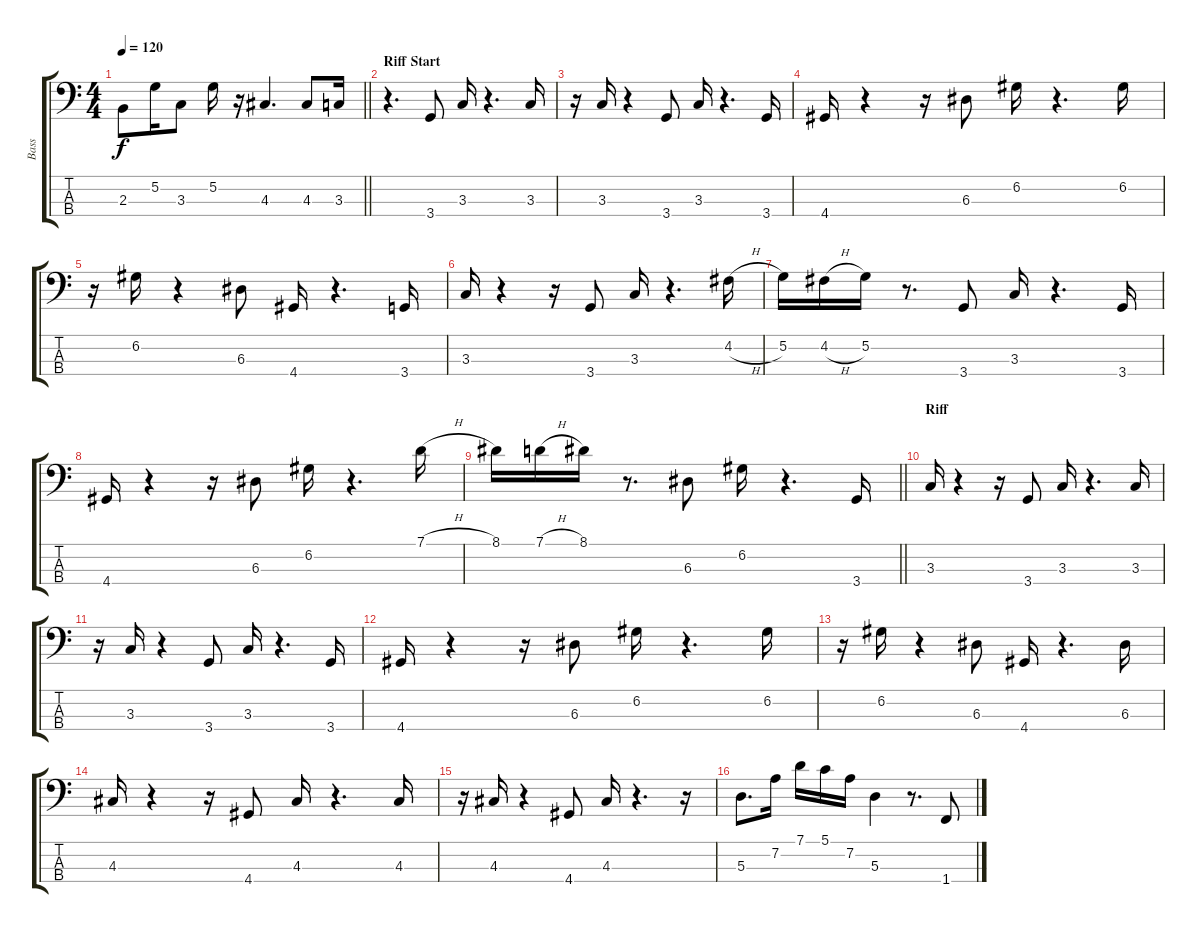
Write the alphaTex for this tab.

\track ("Bass" "Bass") {instrument electricbassfinger}
\staff {score tabs}
\tuning (G2 D2 A1 E1) {hide}
\ts (4 4)
\tempo 120
\clef f4
\barLineRight lightlight
\ks c
2.3.8{dy f} 5.2.16 3.3.8 5.2.16 r.16 4.3.4{d} 4.3.8 3.3.16 |
\section ("" "Riff Start")
r.4{d} 3.4.8 3.3.16 r.4{d} 3.3.16 |
r.16 3.3.16 r.4 3.4.8 3.3.16 r.4{d} 3.4.16 |
4.4.16 r.4 r.16 6.3.8 6.2.16 r.4{d} 6.2.16 |
r.16 6.2.16 r.4 6.3.8 4.4.16 r.4{d} 3.4.16 |
3.3.16 r.4 r.16 3.4.8 3.3.16 r.4{d} 4.2{h}.16 |
5.2.16 4.2{h}.16 5.2.16 r.8{d} 3.4.8 3.3.16 r.4{d} 3.4.16 |
4.4.16 r.4 r.16 6.3.8 6.2.16 r.4{d} 7.1{h}.16 |
\barLineRight lightlight
8.1.16 7.1{h}.16 8.1.16 r.8{d} 6.3.8 6.2.16 r.4{d} 3.4.16 |
\section ("" "Riff")
3.3.16 r.4 r.16 3.4.8 3.3.16 r.4{d} 3.3.16 |
r.16 3.3.16 r.4 3.4.8 3.3.16 r.4{d} 3.4.16 |
4.4.16 r.4 r.16 6.3.8 6.2.16 r.4{d} 6.2.16 |
r.16 6.2.16 r.4 6.3.8 4.4.16 r.4{d} 6.3.16 |
4.3.16 r.4 r.16 4.4.8 4.3.16 r.4{d} 4.3.16 |
r.16 4.3.16 r.4 4.4.8 4.3.16 r.4{d} r.16 |
5.3.8{d} 7.2.16 7.1.16 5.1.16 7.2.16 5.3.4 r.8{d} 1.4.8
